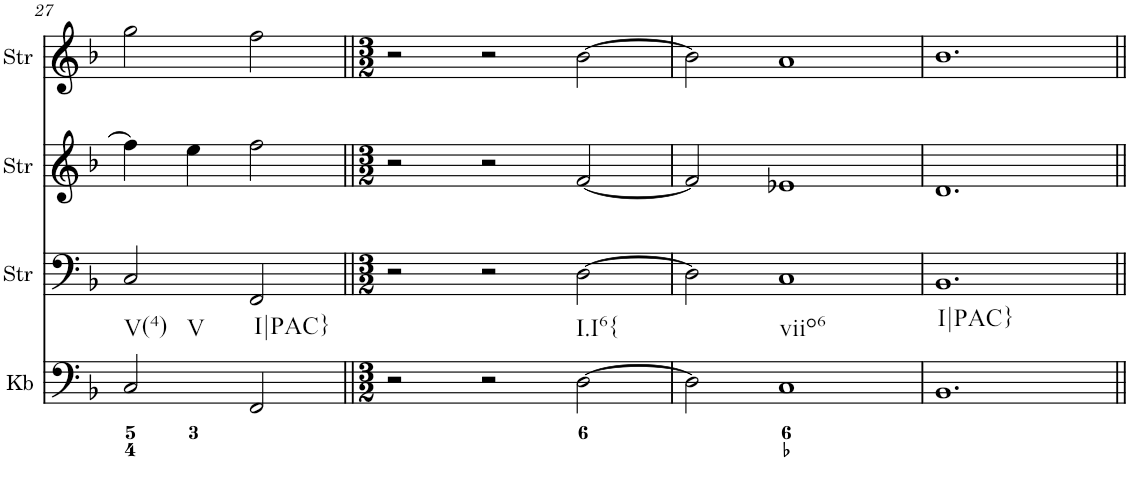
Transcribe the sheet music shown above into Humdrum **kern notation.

**kern	**kern	**kern	**kern
*part4	*part3	*part2	*part1
*staff4	*staff3	*staff2	*staff1
*I"Keyboard	*I"StringInstrument	*I"StringInstrument	*I"StringInstrument
*I'Kb	*I'Str	*I'Str	*I'Str
!!LO:PB:g=z
*clefF4	*clefF4	*clefG2	*clefG2
*k[b-]	*k[b-]	*k[b-]	*k[b-]
*M4/4	*M4/4	*M4/4	*M4/4
*met(c)	*met(c)	*met(c)	*met(c)
=27	=27	=27	=27
!LO:TX:b:t=V(4)	!	!	!
!LO:TX:b:t=V	!	!	!
2C/	2C/	4ff\]	2gg\
.	.	4ee\	.
!LO:TX:b:t=I|PAC}	!	!	!
2FF/	2FF/	2ff\	2ff\
=28||	=28||	=28||	=28||
*M3/2	*M3/2	*M3/2	*M3/2
2r	2r	2r	2r
2r	2r	2r	2r
!LO:TX:b:t=I.I6{	!	!	!
[2D\	[2D\	[2f/	[2b-\
=29	=29	=29	=29
2D\]	2D\]	2f/]	2b-\]
!LO:TX:b:t=viio6	!	!	!
1C	1C	1e-X	1a
=30	=30	=30	=30
!LO:TX:b:t=I|PAC}	!	!	!
1.BB-	1.BB-	1.d	1.b-
=||	=||	=||	=||
*-	*-	*-	*-
